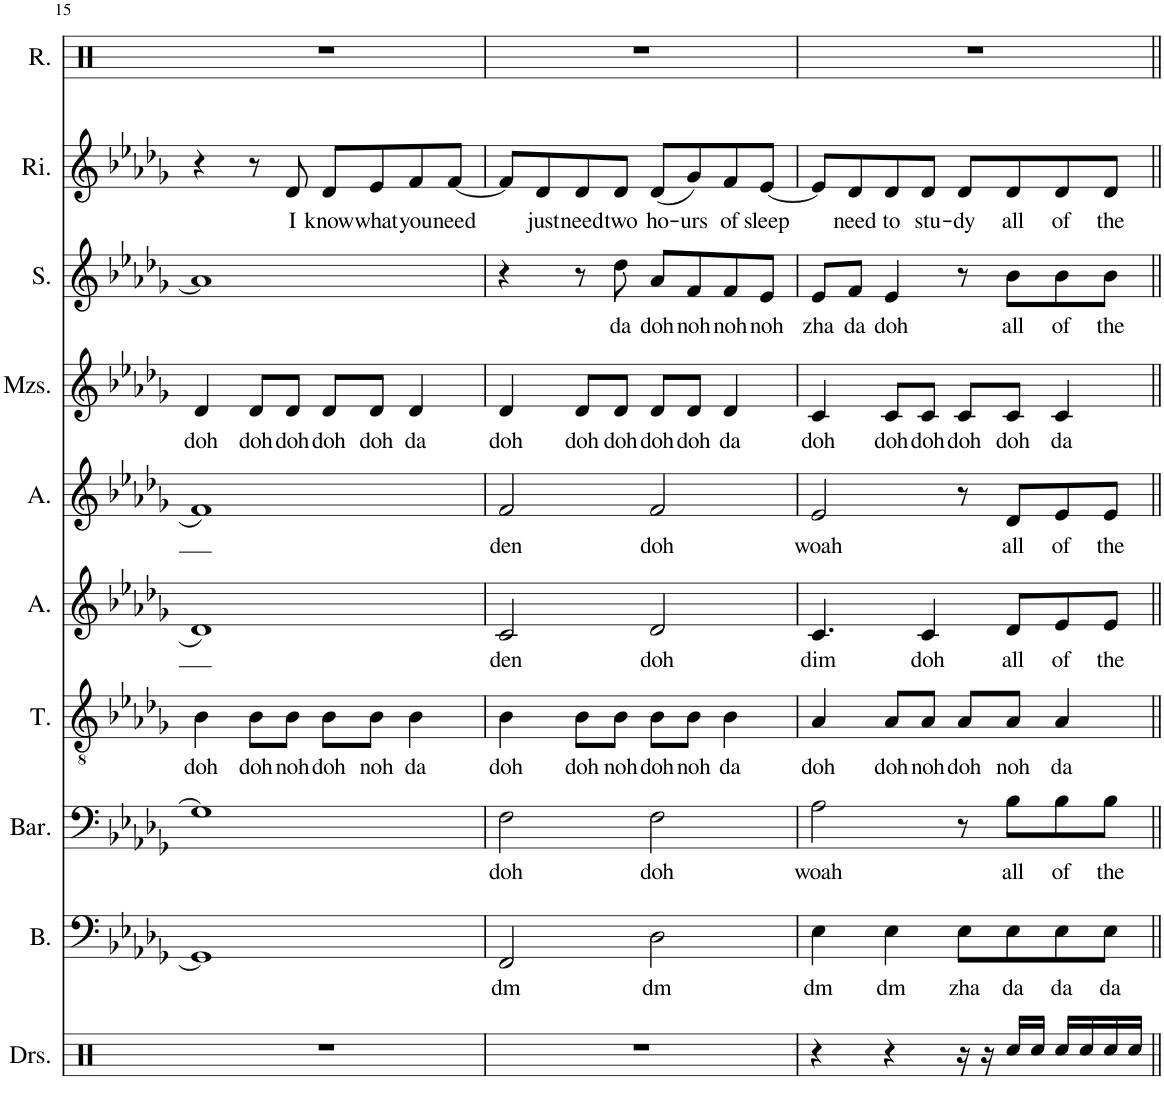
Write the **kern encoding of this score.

**kern	**kern	**text	**kern	**text	**kern	**text	**kern	**text	**kern	**text	**kern	**text	**kern	**text	**kern	**text	**kern
*part10	*part9	*part9	*part8	*part8	*part7	*part7	*part6	*part6	*part5	*part5	*part4	*part4	*part3	*part3	*part2	*part2	*part1
*staff10	*staff9	*staff9	*staff8	*staff8	*staff7	*staff7	*staff6	*staff6	*staff5	*staff5	*staff4	*staff4	*staff3	*staff3	*staff2	*staff2	*staff1
*I"Drumset	*I"Bass	*	*I"Baritone	*	*I"Tenor	*	*I"Alto	*	*I"Alto	*	*I"Mezzo-soprano	*	*I"Soprano	*	*I"Rihanna	*	*I"Rap
*I'Drs.	*I'B.	*	*I'Bar.	*	*I'T.	*	*I'A.	*	*I'A.	*	*I'Mzs.	*	*I'S.	*	*I'Ri.	*	*I'R.
!!LO:PB:g=z
*clefX	*clefF4	*	*clefF4	*	*clefGv2	*	*clefG2	*	*clefG2	*	*clefG2	*	*clefG2	*	*clefG2	*	*clefX
*k[]	*k[b-e-a-d-g-]	*	*k[b-e-a-d-g-]	*	*k[b-e-a-d-g-]	*	*k[b-e-a-d-g-]	*	*k[b-e-a-d-g-]	*	*k[b-e-a-d-g-]	*	*k[b-e-a-d-g-]	*	*k[b-e-a-d-g-]	*	*k[]
*M4/4	*M4/4	*	*M4/4	*	*M4/4	*	*M4/4	*	*M4/4	*	*M4/4	*	*M4/4	*	*M4/4	*	*M4/4
=15	=15	=15	=15	=15	=15	=15	=15	=15	=15	=15	=15	=15	=15	=15	=15	=15	=15
!	!	!	!	!	!	!LO:LY:b	!	!	!	!	!	!LO:LY:b	!	!	!	!	!
1r	1GG-]	.	1G-]	.	4B-\	doh	1d-	.	1f	.	4d-/	doh	1a-]	.	4r	.	1r
!	!	!	!	!	!	!LO:LY:b	!	!	!	!	!	!LO:LY:b	!	!	!	!	!
.	.	.	.	.	8B-\L	doh	.	.	.	.	8d-/L	doh	.	.	8r	.	.
!	!	!	!	!	!	!LO:LY:b	!	!	!	!	!	!LO:LY:b	!	!	!	!LO:LY:b	!
.	.	.	.	.	8B-\J	noh	.	.	.	.	8d-/J	doh	.	.	8d-/	I	.
!	!	!	!	!	!	!LO:LY:b	!	!	!	!	!	!LO:LY:b	!	!	!	!LO:LY:b	!
.	.	.	.	.	8B-\L	doh	.	.	.	.	8d-/L	doh	.	.	8d-/L	know	.
!	!	!	!	!	!	!LO:LY:b	!	!	!	!	!	!LO:LY:b	!	!	!	!LO:LY:b	!
.	.	.	.	.	8B-\J	noh	.	.	.	.	8d-/J	doh	.	.	8e-/	what	.
!	!	!	!	!	!	!LO:LY:b	!	!	!	!	!	!LO:LY:b	!	!	!	!LO:LY:b	!
.	.	.	.	.	4B-\	da	.	.	.	.	4d-/	da	.	.	8f/	you	.
!	!	!	!	!	!	!	!	!	!	!	!	!	!	!	!	!LO:LY:b	!
.	.	.	.	.	.	.	.	.	.	.	.	.	.	.	[8f/J	need	.
=16	=16	=16	=16	=16	=16	=16	=16	=16	=16	=16	=16	=16	=16	=16	=16	=16	=16
!	!	!LO:LY:b	!	!LO:LY:b	!	!LO:LY:b	!	!LO:LY:b	!	!LO:LY:b	!	!LO:LY:b	!	!	!	!	!
1r	2FF/	dm	2F\	doh	4B-\	doh	2c/	den	2f/	den	4d-/	doh	4r	.	8f/L]	.	1r
!	!	!	!	!	!	!	!	!	!	!	!	!	!	!	!	!LO:LY:b	!
.	.	.	.	.	.	.	.	.	.	.	.	.	.	.	8d-/	just	.
!	!	!	!	!	!	!LO:LY:b	!	!	!	!	!	!LO:LY:b	!	!	!	!LO:LY:b	!
.	.	.	.	.	8B-\L	doh	.	.	.	.	8d-/L	doh	8r	.	8d-/	need	.
!	!	!	!	!	!	!LO:LY:b	!	!	!	!	!	!LO:LY:b	!	!LO:LY:b	!	!LO:LY:b	!
.	.	.	.	.	8B-\J	noh	.	.	.	.	8d-/J	doh	8dd-\	da	8d-/J	two	.
!	!	!LO:LY:b	!	!LO:LY:b	!	!LO:LY:b	!	!LO:LY:b	!	!LO:LY:b	!	!LO:LY:b	!	!LO:LY:b	!	!LO:LY:b	!
.	2D-\	dm	2F\	doh	8B-\L	doh	2d-/	doh	2f/	doh	8d-/L	doh	8a-/L	doh	(8d-/L	ho-	.
!	!	!	!	!	!	!LO:LY:b	!	!	!	!	!	!LO:LY:b	!	!LO:LY:b	!	!LO:LY:b	!
.	.	.	.	.	8B-\J	noh	.	.	.	.	8d-/J	doh	8f/	noh	8g-/)	-urs	.
!	!	!	!	!	!	!LO:LY:b	!	!	!	!	!	!LO:LY:b	!	!LO:LY:b	!	!LO:LY:b	!
.	.	.	.	.	4B-\	da	.	.	.	.	4d-/	da	8f/	noh	8f/	of	.
!	!	!	!	!	!	!	!	!	!	!	!	!	!	!LO:LY:b	!	!LO:LY:b	!
.	.	.	.	.	.	.	.	.	.	.	.	.	8e-/J	noh	[8e-/J	sleep	.
=17	=17	=17	=17	=17	=17	=17	=17	=17	=17	=17	=17	=17	=17	=17	=17	=17	=17
!	!	!LO:LY:b	!	!LO:LY:b	!	!LO:LY:b	!	!LO:LY:b	!	!LO:LY:b	!	!LO:LY:b	!	!LO:LY:b	!	!	!
4r	4E-\	dm	2A-\	woah	4A-/	doh	4.c/	dim	2e-/	woah	4c/	doh	8e-/L	zha	8e-/L]	.	1r
!	!	!	!	!	!	!	!	!	!	!	!	!	!	!LO:LY:b	!	!LO:LY:b	!
.	.	.	.	.	.	.	.	.	.	.	.	.	8f/J	da	8d-/	need	.
!	!	!LO:LY:b	!	!	!	!LO:LY:b	!	!	!	!	!	!LO:LY:b	!	!LO:LY:b	!	!LO:LY:b	!
4r	4E-\	dm	.	.	8A-/L	doh	.	.	.	.	8c/L	doh	4e-/	doh	8d-/	to	.
!	!	!	!	!	!	!LO:LY:b	!	!LO:LY:b	!	!	!	!LO:LY:b	!	!	!	!LO:LY:b	!
.	.	.	.	.	8A-/J	noh	4c/	doh	.	.	8c/J	doh	.	.	8d-/J	stu-	.
!	!	!LO:LY:b	!	!	!	!LO:LY:b	!	!	!	!	!	!LO:LY:b	!	!	!	!LO:LY:b	!
16r	8E-\L	zha	8r	.	8A-/L	doh	.	.	8r	.	8c/L	doh	8r	.	8d-/L	-dy	.
16r	.	.	.	.	.	.	.	.	.	.	.	.	.	.	.	.	.
!	!	!LO:LY:b	!	!LO:LY:b	!	!LO:LY:b	!	!LO:LY:b	!	!LO:LY:b	!	!LO:LY:b	!	!LO:LY:b	!	!LO:LY:b	!
16Rcc/LL	8E-\	da	8B-\L	all	8A-/J	noh	8d-/L	all	8d-/L	all	8c/J	doh	8b-\L	all	8d-/	all	.
16Rcc/JJ	.	.	.	.	.	.	.	.	.	.	.	.	.	.	.	.	.
!	!	!LO:LY:b	!	!LO:LY:b	!	!LO:LY:b	!	!LO:LY:b	!	!LO:LY:b	!	!LO:LY:b	!	!LO:LY:b	!	!LO:LY:b	!
16Rcc/LL	8E-\	da	8B-\	of	4A-/	da	8e-/	of	8e-/	of	4c/	da	8b-\	of	8d-/	of	.
16Rcc/	.	.	.	.	.	.	.	.	.	.	.	.	.	.	.	.	.
!	!	!LO:LY:b	!	!LO:LY:b	!	!	!	!LO:LY:b	!	!LO:LY:b	!	!	!	!LO:LY:b	!	!LO:LY:b	!
16Rcc/	8E-\J	da	8B-\J	the	.	.	8e-/J	the	8e-/J	the	.	.	8b-\J	the	8d-/J	the	.
16Rcc/JJ	.	.	.	.	.	.	.	.	.	.	.	.	.	.	.	.	.
=||	=||	=||	=||	=||	=||	=||	=||	=||	=||	=||	=||	=||	=||	=||	=||	=||	=||
*-	*-	*-	*-	*-	*-	*-	*-	*-	*-	*-	*-	*-	*-	*-	*-	*-	*-
